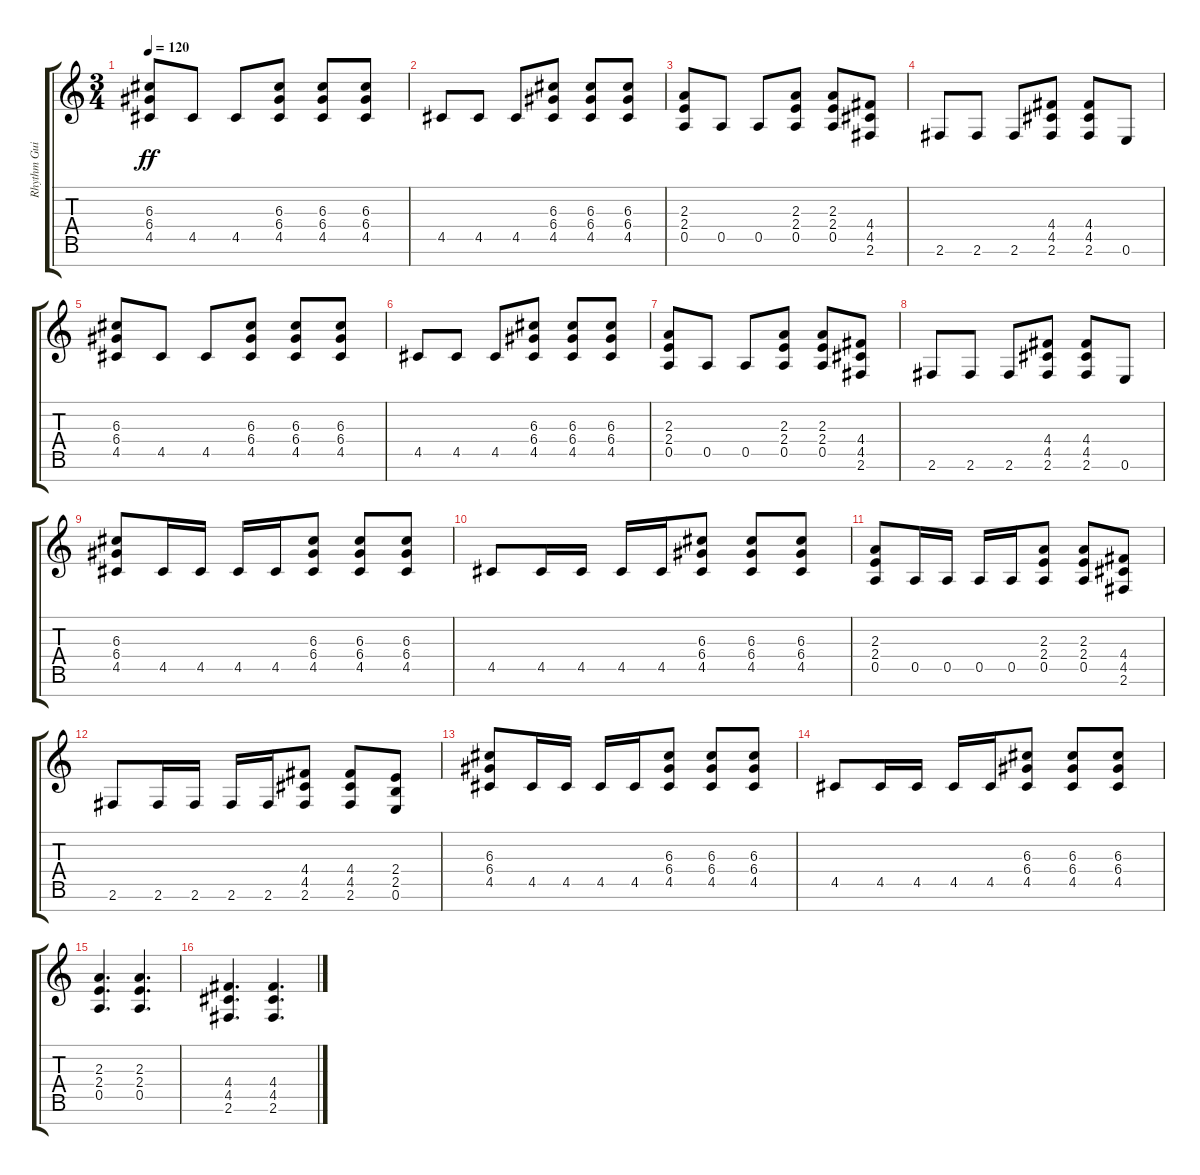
\track ("Rhythm Guitar I" "Rhythm Gui") {instrument overdrivenguitar}
\staff {score tabs}
\tuning (E4 B3 G3 D3 A2 E2 B1) {hide}
\ts (3 4)
\tempo 120
\clef g2
\ks c
(6.3 6.4 4.5).8{dy ff} 4.5.8 4.5.8 (6.3 6.4 4.5).8 (6.3 6.4 4.5).8 (6.3 6.4 4.5).8 |
4.5.8 4.5.8 4.5.8 (6.3 6.4 4.5).8 (6.3 6.4 4.5).8 (6.3 6.4 4.5).8 |
(2.3 2.4 0.5).8 0.5.8 0.5.8 (2.3 2.4 0.5).8 (2.3 2.4 0.5).8 (4.4 4.5 2.6).8 |
2.6.8 2.6.8 2.6.8 (4.4 4.5 2.6).8 (4.4 4.5 2.6).8 0.6.8 |
(6.3 6.4 4.5).8 4.5.8 4.5.8 (6.3 6.4 4.5).8 (6.3 6.4 4.5).8 (6.3 6.4 4.5).8 |
4.5.8 4.5.8 4.5.8 (6.3 6.4 4.5).8 (6.3 6.4 4.5).8 (6.3 6.4 4.5).8 |
(2.3 2.4 0.5).8 0.5.8 0.5.8 (2.3 2.4 0.5).8 (2.3 2.4 0.5).8 (4.4 4.5 2.6).8 |
2.6.8 2.6.8 2.6.8 (4.4 4.5 2.6).8 (4.4 4.5 2.6).8 0.6.8 |
(6.3 6.4 4.5).8 4.5.16 4.5.16 4.5.16 4.5.16 (6.3 6.4 4.5).8 (6.3 6.4 4.5).8 (6.3 6.4 4.5).8 |
4.5.8 4.5.16 4.5.16 4.5.16 4.5.16 (6.3 6.4 4.5).8 (6.3 6.4 4.5).8 (6.3 6.4 4.5).8 |
(2.3 2.4 0.5).8 0.5.16 0.5.16 0.5.16 0.5.16 (2.3 2.4 0.5).8 (2.3 2.4 0.5).8 (4.4 4.5 2.6).8 |
2.6.8 2.6.16 2.6.16 2.6.16 2.6.16 (4.4 4.5 2.6).8 (4.4 4.5 2.6).8 (2.4 2.5 0.6).8 |
(6.3 6.4 4.5).8 4.5.16 4.5.16 4.5.16 4.5.16 (6.3 6.4 4.5).8 (6.3 6.4 4.5).8 (6.3 6.4 4.5).8 |
4.5.8 4.5.16 4.5.16 4.5.16 4.5.16 (6.3 6.4 4.5).8 (6.3 6.4 4.5).8 (6.3 6.4 4.5).8 |
(2.3 2.4 0.5).4{d} (2.3 2.4 0.5).4{d} |
(4.4 4.5 2.6).4{d} (4.4 4.5 2.6).4{d}
